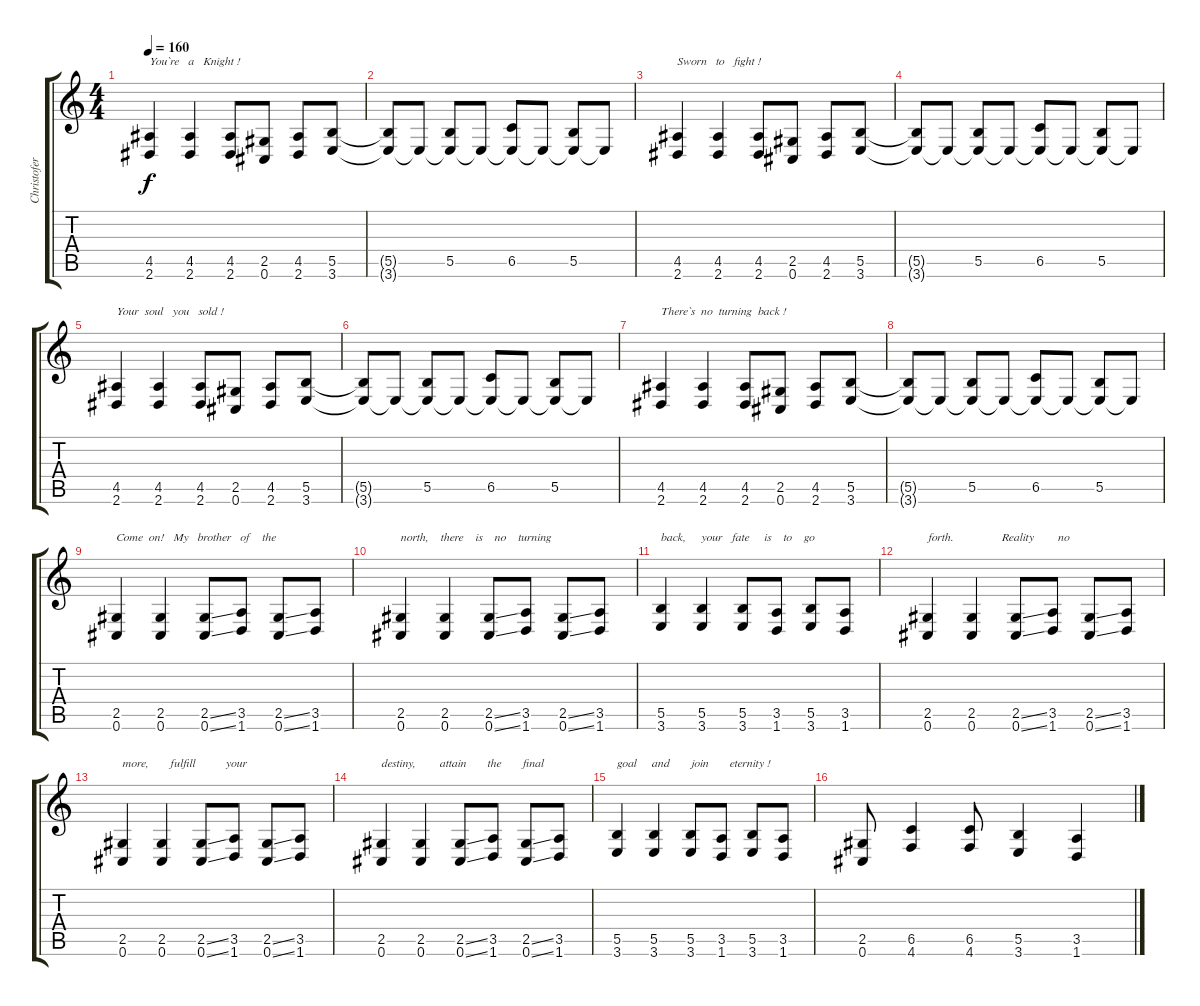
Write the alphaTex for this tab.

\track ("Christofer Johnsson" "Christofer") {instrument distortionguitar}
\staff {score tabs}
\tuning (Db4 Ab3 E3 B2 Gb2 Db2) {hide}
\ts (4 4)
\tempo 160
\clef g2
\ks c
(4.5 2.6).4{txt "You`re   a   Knight !" dy f} (4.5 2.6).4 (4.5 2.6).8 (2.5 0.6).8 (4.5 2.6).8 (5.5 3.6).8 |
(5.5{t} 3.6{t}).8 3.6{t}.8 (5.5 3.6{t}).8 3.6{t}.8 (6.5 3.6{t}).8 3.6{t}.8 (5.5 3.6{t}).8 3.6{t}.8 |
(4.5 2.6).4{txt "Sworn   to   fight !"} (4.5 2.6).4 (4.5 2.6).8 (2.5 0.6).8 (4.5 2.6).8 (5.5 3.6).8 |
(5.5{t} 3.6{t}).8 3.6{t}.8 (5.5 3.6{t}).8 3.6{t}.8 (6.5 3.6{t}).8 3.6{t}.8 (5.5 3.6{t}).8 3.6{t}.8 |
(4.5 2.6).4{txt "Your  soul   you   sold !"} (4.5 2.6).4 (4.5 2.6).8 (2.5 0.6).8 (4.5 2.6).8 (5.5 3.6).8 |
(5.5{t} 3.6{t}).8 3.6{t}.8 (5.5 3.6{t}).8 3.6{t}.8 (6.5 3.6{t}).8 3.6{t}.8 (5.5 3.6{t}).8 3.6{t}.8 |
(4.5 2.6).4{txt "There`s  no  turning  back !"} (4.5 2.6).4 (4.5 2.6).8 (2.5 0.6).8 (4.5 2.6).8 (5.5 3.6).8 |
(5.5{t} 3.6{t}).8 3.6{t}.8 (5.5 3.6{t}).8 3.6{t}.8 (6.5 3.6{t}).8 3.6{t}.8 (5.5 3.6{t}).8 3.6{t}.8 |
(2.5 0.6).4{txt "Come  on!   My   brother   of    the"} (2.5 0.6).4 (2.5{ss} 0.6{ss}).8 (3.5 1.6).8 (2.5{ss} 0.6{ss}).8 (3.5 1.6).8 |
(2.5 0.6).4{txt "north,    there    is    no    turning"} (2.5 0.6).4 (2.5{ss} 0.6{ss}).8 (3.5 1.6).8 (2.5{ss} 0.6{ss}).8 (3.5 1.6).8 |
(5.5 3.6).4{txt "back,     your   fate     is    to    go"} (5.5 3.6).4 (5.5 3.6).8 (3.5 1.6).8 (5.5 3.6).8 (3.5 1.6).8 |
(2.5 0.6).4{txt "forth.                Reality        no"} (2.5 0.6).4 (2.5{ss} 0.6{ss}).8 (3.5 1.6).8 (2.5{ss} 0.6{ss}).8 (3.5 1.6).8 |
(2.5 0.6).4{txt "more,       fulfill          your      "} (2.5 0.6).4 (2.5{ss} 0.6{ss}).8 (3.5 1.6).8 (2.5{ss} 0.6{ss}).8 (3.5 1.6).8 |
(2.5 0.6).4{txt "destiny,        attain       the       final"} (2.5 0.6).4 (2.5{ss} 0.6{ss}).8 (3.5 1.6).8 (2.5{ss} 0.6{ss}).8 (3.5 1.6).8 |
(5.5 3.6).4{txt "goal     and       join       eternity !"} (5.5 3.6).4 (5.5 3.6).8 (3.5 1.6).8 (5.5 3.6).8 (3.5 1.6).8 |
(2.5 0.6).8 (6.5 4.6).4 (6.5 4.6).8 (5.5 3.6).4 (3.5 1.6).4
